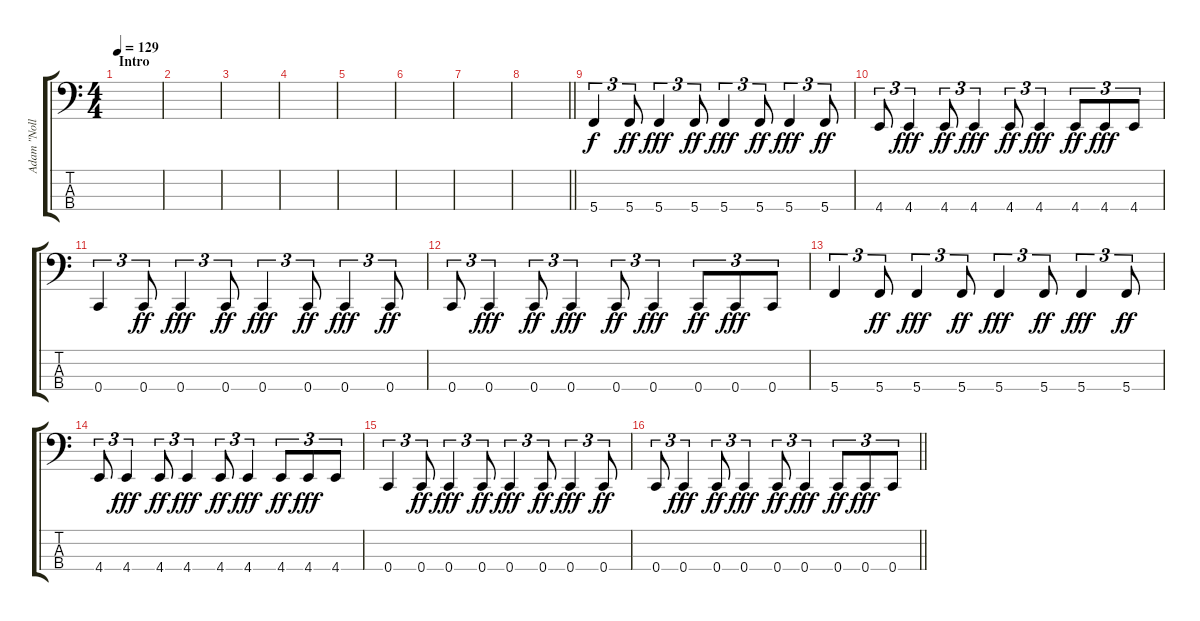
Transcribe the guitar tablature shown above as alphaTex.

\track ("Adam \"Nolly\" Getgood - Bass" "Adam \"Noll") {instrument electricbassfinger}
\staff {score tabs}
\tuning (F2 C2 G1 C1) {hide}
\ts (4 4)
\section ("" "Intro")
\tempo 129
\clef f4
\ks c
|
|
|
|
|
|
|
\barLineRight lightlight
|
\section ("" "")
5.4.4{tu (3 2)} 5.4.8{tu (3 2) dy ff} 5.4.4{tu (3 2) dy fff} 5.4.8{tu (3 2) dy ff} 5.4.4{tu (3 2) dy fff} 5.4.8{tu (3 2) dy ff} 5.4.4{tu (3 2) dy fff} 5.4.8{tu (3 2) dy ff} |
4.4.8{tu (3 2)} 4.4.4{tu (3 2) dy fff} 4.4.8{tu (3 2) dy ff} 4.4.4{tu (3 2) dy fff} 4.4.8{tu (3 2) dy ff} 4.4.4{tu (3 2) dy fff} 4.4.8{tu (3 2) dy ff} 4.4.8{tu (3 2) dy fff} 4.4.8{tu (3 2)} |
0.4.4{tu (3 2)} 0.4.8{tu (3 2) dy ff} 0.4.4{tu (3 2) dy fff} 0.4.8{tu (3 2) dy ff} 0.4.4{tu (3 2) dy fff} 0.4.8{tu (3 2) dy ff} 0.4.4{tu (3 2) dy fff} 0.4.8{tu (3 2) dy ff} |
0.4.8{tu (3 2)} 0.4.4{tu (3 2) dy fff} 0.4.8{tu (3 2) dy ff} 0.4.4{tu (3 2) dy fff} 0.4.8{tu (3 2) dy ff} 0.4.4{tu (3 2) dy fff} 0.4.8{tu (3 2) dy ff} 0.4.8{tu (3 2) dy fff} 0.4.8{tu (3 2)} |
5.4.4{tu (3 2)} 5.4.8{tu (3 2) dy ff} 5.4.4{tu (3 2) dy fff} 5.4.8{tu (3 2) dy ff} 5.4.4{tu (3 2) dy fff} 5.4.8{tu (3 2) dy ff} 5.4.4{tu (3 2) dy fff} 5.4.8{tu (3 2) dy ff} |
4.4.8{tu (3 2)} 4.4.4{tu (3 2) dy fff} 4.4.8{tu (3 2) dy ff} 4.4.4{tu (3 2) dy fff} 4.4.8{tu (3 2) dy ff} 4.4.4{tu (3 2) dy fff} 4.4.8{tu (3 2) dy ff} 4.4.8{tu (3 2) dy fff} 4.4.8{tu (3 2)} |
0.4.4{tu (3 2)} 0.4.8{tu (3 2) dy ff} 0.4.4{tu (3 2) dy fff} 0.4.8{tu (3 2) dy ff} 0.4.4{tu (3 2) dy fff} 0.4.8{tu (3 2) dy ff} 0.4.4{tu (3 2) dy fff} 0.4.8{tu (3 2) dy ff} |
\barLineRight lightlight
0.4.8{tu (3 2)} 0.4.4{tu (3 2) dy fff} 0.4.8{tu (3 2) dy ff} 0.4.4{tu (3 2) dy fff} 0.4.8{tu (3 2) dy ff} 0.4.4{tu (3 2) dy fff} 0.4.8{tu (3 2) dy ff} 0.4.8{tu (3 2) dy fff} 0.4.8{tu (3 2)}
